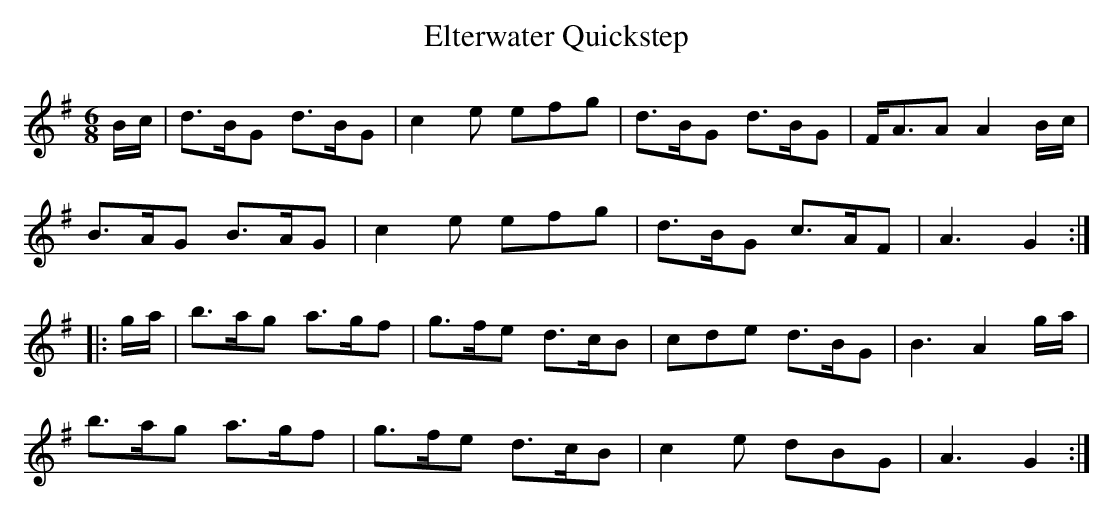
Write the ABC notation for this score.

X:1
T:Elterwater Quickstep
M:6/8
L:1/8
K:G
B/c/|d>BG d>BG|c2e efg|d>BG d>BG|F<AA A2B/c/|
B>AG B>AG|c2e efg|d>BG c>AF|A3 G2:|
|:g/a/|b>ag a>gf|g>fe d>cB|cde d>BG|B3 A2 g/a/|
b>ag a>gf|g>fe d>cB|c2e dBG|A3G2:|
